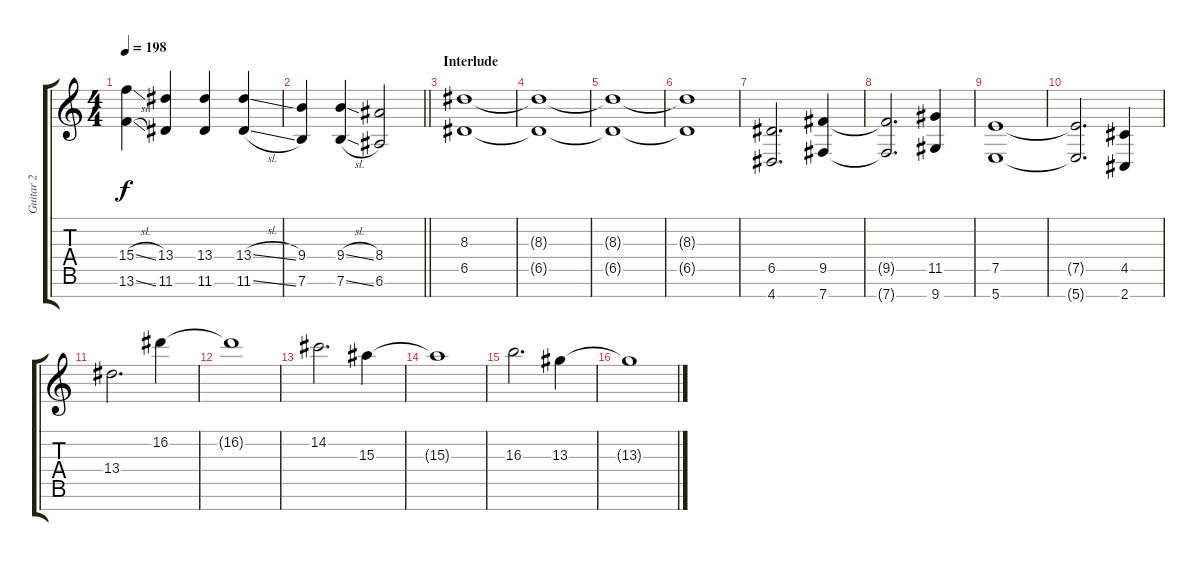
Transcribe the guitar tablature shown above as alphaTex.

\track ("Guitar 2" "Guitar 2") {instrument acousticguitarsteel}
\staff {score tabs}
\tuning (E4 B3 G3 D3 A2 E2 B1) {hide}
\ts (4 4)
\tempo 198
\clef g2
\ks c
(15.4{sl} 13.6{sl}).4{dy f} (13.4 11.6).4 (13.4 11.6).4 (13.4{sl} 11.6{sl}).4 |
\barLineRight lightlight
(9.4 7.6).4 (9.4{sl} 7.6{sl}).4 (8.4 6.6).2 |
\section ("" "Interlude")
(8.3 6.5).1 |
(8.3{t} 6.5{t}).1 |
(8.3{t} 6.5{t}).1 |
(8.3{t} 6.5{t}).1 |
(6.5 4.7).2{d} (9.5 7.7).4 |
(9.5{t} 7.7{t}).2{d} (11.5 9.7).4 |
(7.5 5.7).1 |
(7.5{t} 5.7{t}).2{d} (4.5 2.7).4 |
13.4.2{d} 16.2.4 |
16.2{t}.1 |
14.2.2{d} 15.3.4 |
15.3{t}.1 |
16.3.2{d} 13.3.4 |
13.3{t}.1
